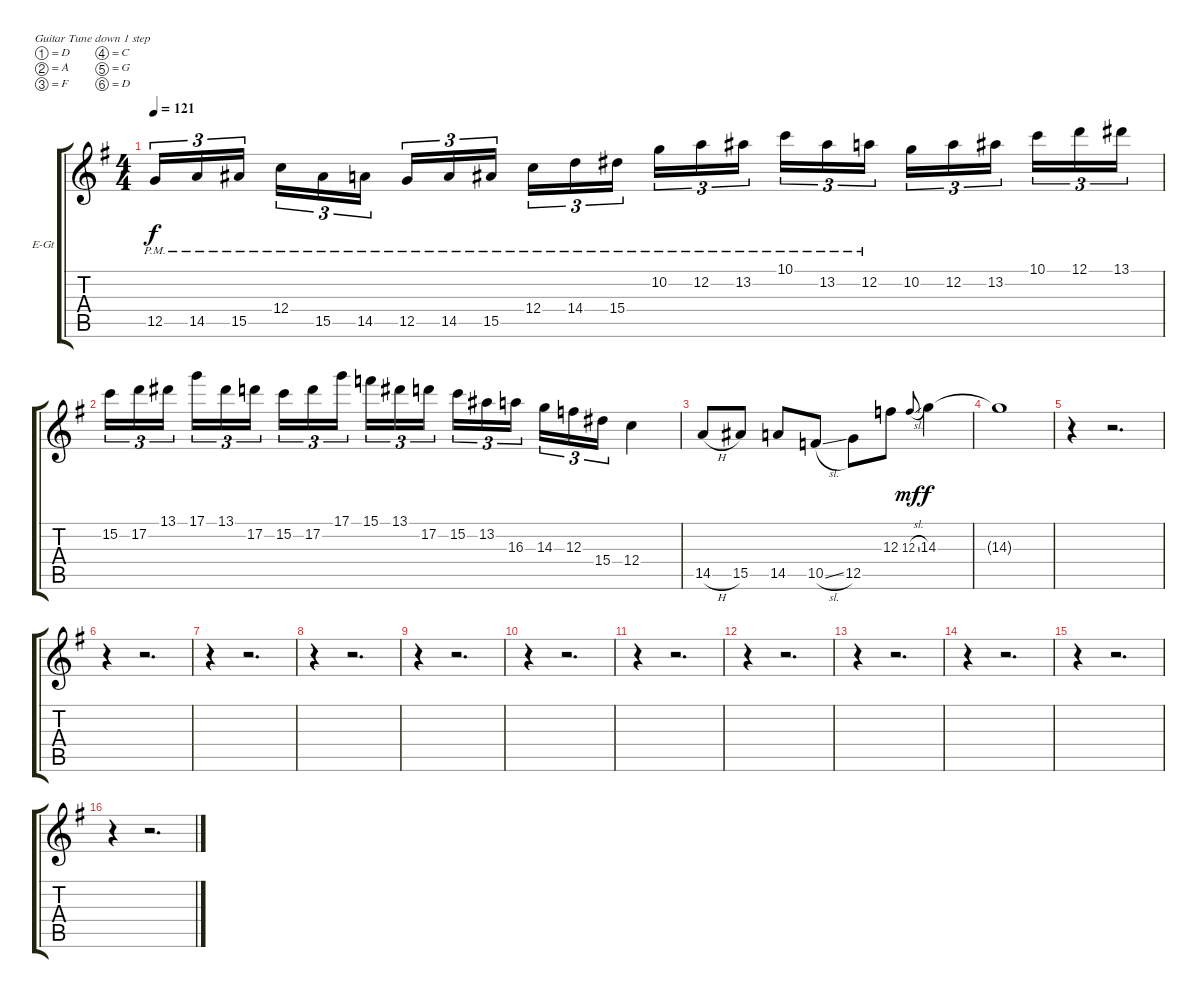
\bracketExtendMode groupsimilarinstruments
\firstSystemTrackNameOrientation horizontal
\otherSystemsTrackNameOrientation horizontal
\track ("Leon Solos" "E-Gt") {instrument distortionguitar}
\staff {score tabs}
\tuning (D4 A3 F3 C3 G2 D2)
\ts (4 4)
\tempo 121
\clef g2
\ks g
12.5{pm}.16{tu (3 2) dy f} 14.5{pm}.16{tu (3 2)} 15.5{pm}.16{tu (3 2)} 12.4{pm}.16{tu (3 2)} 15.5{pm}.16{tu (3 2)} 14.5{pm}.16{tu (3 2)} 12.5{pm}.16{tu (3 2)} 14.5{pm}.16{tu (3 2)} 15.5{pm}.16{tu (3 2)} 12.4{pm}.16{tu (3 2)} 14.4{pm}.16{tu (3 2)} 15.4{pm}.16{tu (3 2)} 10.2{pm}.16{tu (3 2)} 12.2{pm}.16{tu (3 2)} 13.2{pm}.16{tu (3 2)} 10.1{pm}.16{tu (3 2)} 13.2{pm}.16{tu (3 2)} 12.2{pm}.16{tu (3 2)} 10.2.16{tu (3 2)} 12.2.16{tu (3 2)} 13.2.16{tu (3 2)} 10.1.16{tu (3 2)} 12.1.16{tu (3 2)} 13.1.16{tu (3 2)} |
15.2.16{tu (3 2)} 17.2.16{tu (3 2)} 13.1.16{tu (3 2)} 17.1.16{tu (3 2)} 13.1.16{tu (3 2)} 17.2.16{tu (3 2)} 15.2.16{tu (3 2)} 17.2.16{tu (3 2)} 17.1.16{tu (3 2)} 15.1.16{tu (3 2)} 13.1.16{tu (3 2)} 17.2.16{tu (3 2)} 15.2.16{tu (3 2)} 13.2.16{tu (3 2)} 16.3.16{tu (3 2)} 14.3.16{tu (3 2)} 12.3.16{tu (3 2)} 15.4.16{tu (3 2)} 12.4.4 |
14.5{h}.8 15.5.8 14.5.8 10.5{sl}.8 12.5.8 12.3.8 12.3{sl}.8{gr onbeat dy mf} 14.3.4{dy f} |
14.3{t}.1 |
r.4 r.2{d} |
r.4 r.2{d} |
r.4 r.2{d} |
r.4 r.2{d} |
r.4 r.2{d} |
r.4 r.2{d} |
r.4 r.2{d} |
r.4 r.2{d} |
r.4 r.2{d} |
r.4 r.2{d} |
r.4 r.2{d} |
r.4 r.2{d}
